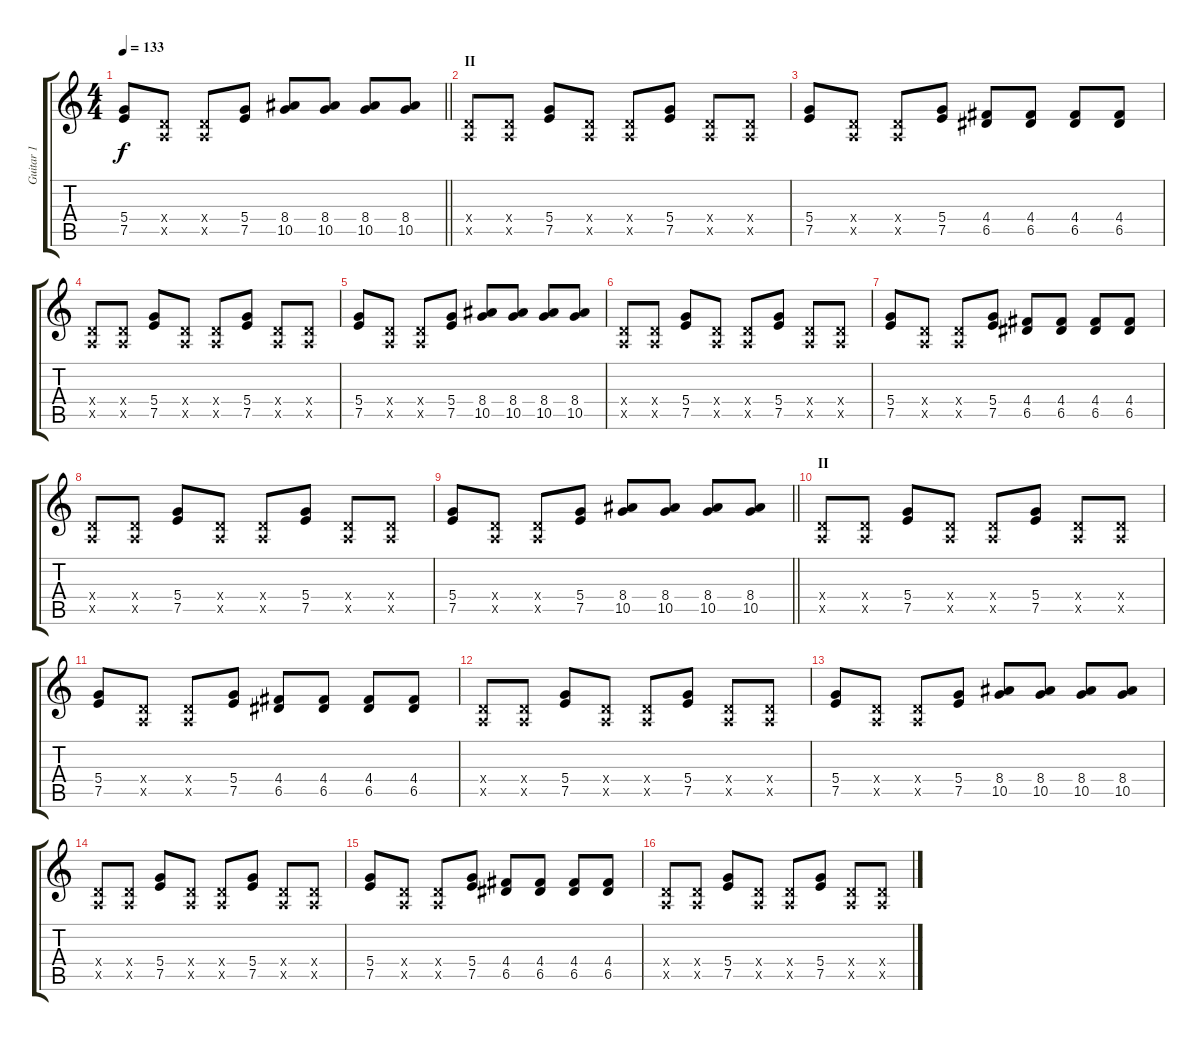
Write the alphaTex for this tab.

\track ("Guitar 1" "Guitar 1") {instrument overdrivenguitar}
\staff {score tabs}
\tuning (E4 B3 G3 D3 A2 E2) {hide}
\ts (4 4)
\tempo 133
\clef g2
\barLineRight lightlight
\ks c
(5.4 7.5).8{dy f} (0.4{x} 0.5{x}).8 (0.4{x} 0.5{x}).8 (5.4 7.5).8 (8.4 10.5).8 (8.4 10.5).8 (8.4 10.5).8 (8.4 10.5).8 |
\section ("" "II")
(0.4{x} 0.5{x}).8 (0.4{x} 0.5{x}).8 (5.4 7.5).8 (0.4{x} 0.5{x}).8 (0.4{x} 0.5{x}).8 (5.4 7.5).8 (0.4{x} 0.5{x}).8 (0.4{x} 0.5{x}).8 |
(5.4 7.5).8 (0.4{x} 0.5{x}).8 (0.4{x} 0.5{x}).8 (5.4 7.5).8 (4.4 6.5).8 (4.4 6.5).8 (4.4 6.5).8 (4.4 6.5).8 |
(0.4{x} 0.5{x}).8 (0.4{x} 0.5{x}).8 (5.4 7.5).8 (0.4{x} 0.5{x}).8 (0.4{x} 0.5{x}).8 (5.4 7.5).8 (0.4{x} 0.5{x}).8 (0.4{x} 0.5{x}).8 |
(5.4 7.5).8 (0.4{x} 0.5{x}).8 (0.4{x} 0.5{x}).8 (5.4 7.5).8 (8.4 10.5).8 (8.4 10.5).8 (8.4 10.5).8 (8.4 10.5).8 |
(0.4{x} 0.5{x}).8 (0.4{x} 0.5{x}).8 (5.4 7.5).8 (0.4{x} 0.5{x}).8 (0.4{x} 0.5{x}).8 (5.4 7.5).8 (0.4{x} 0.5{x}).8 (0.4{x} 0.5{x}).8 |
(5.4 7.5).8 (0.4{x} 0.5{x}).8 (0.4{x} 0.5{x}).8 (5.4 7.5).8 (4.4 6.5).8 (4.4 6.5).8 (4.4 6.5).8 (4.4 6.5).8 |
(0.4{x} 0.5{x}).8 (0.4{x} 0.5{x}).8 (5.4 7.5).8 (0.4{x} 0.5{x}).8 (0.4{x} 0.5{x}).8 (5.4 7.5).8 (0.4{x} 0.5{x}).8 (0.4{x} 0.5{x}).8 |
\barLineRight lightlight
(5.4 7.5).8 (0.4{x} 0.5{x}).8 (0.4{x} 0.5{x}).8 (5.4 7.5).8 (8.4 10.5).8 (8.4 10.5).8 (8.4 10.5).8 (8.4 10.5).8 |
\section ("" "II")
(0.4{x} 0.5{x}).8 (0.4{x} 0.5{x}).8 (5.4 7.5).8 (0.4{x} 0.5{x}).8 (0.4{x} 0.5{x}).8 (5.4 7.5).8 (0.4{x} 0.5{x}).8 (0.4{x} 0.5{x}).8 |
(5.4 7.5).8 (0.4{x} 0.5{x}).8 (0.4{x} 0.5{x}).8 (5.4 7.5).8 (4.4 6.5).8 (4.4 6.5).8 (4.4 6.5).8 (4.4 6.5).8 |
(0.4{x} 0.5{x}).8 (0.4{x} 0.5{x}).8 (5.4 7.5).8 (0.4{x} 0.5{x}).8 (0.4{x} 0.5{x}).8 (5.4 7.5).8 (0.4{x} 0.5{x}).8 (0.4{x} 0.5{x}).8 |
(5.4 7.5).8 (0.4{x} 0.5{x}).8 (0.4{x} 0.5{x}).8 (5.4 7.5).8 (8.4 10.5).8 (8.4 10.5).8 (8.4 10.5).8 (8.4 10.5).8 |
(0.4{x} 0.5{x}).8 (0.4{x} 0.5{x}).8 (5.4 7.5).8 (0.4{x} 0.5{x}).8 (0.4{x} 0.5{x}).8 (5.4 7.5).8 (0.4{x} 0.5{x}).8 (0.4{x} 0.5{x}).8 |
(5.4 7.5).8 (0.4{x} 0.5{x}).8 (0.4{x} 0.5{x}).8 (5.4 7.5).8 (4.4 6.5).8 (4.4 6.5).8 (4.4 6.5).8 (4.4 6.5).8 |
(0.4{x} 0.5{x}).8 (0.4{x} 0.5{x}).8 (5.4 7.5).8 (0.4{x} 0.5{x}).8 (0.4{x} 0.5{x}).8 (5.4 7.5).8 (0.4{x} 0.5{x}).8 (0.4{x} 0.5{x}).8
